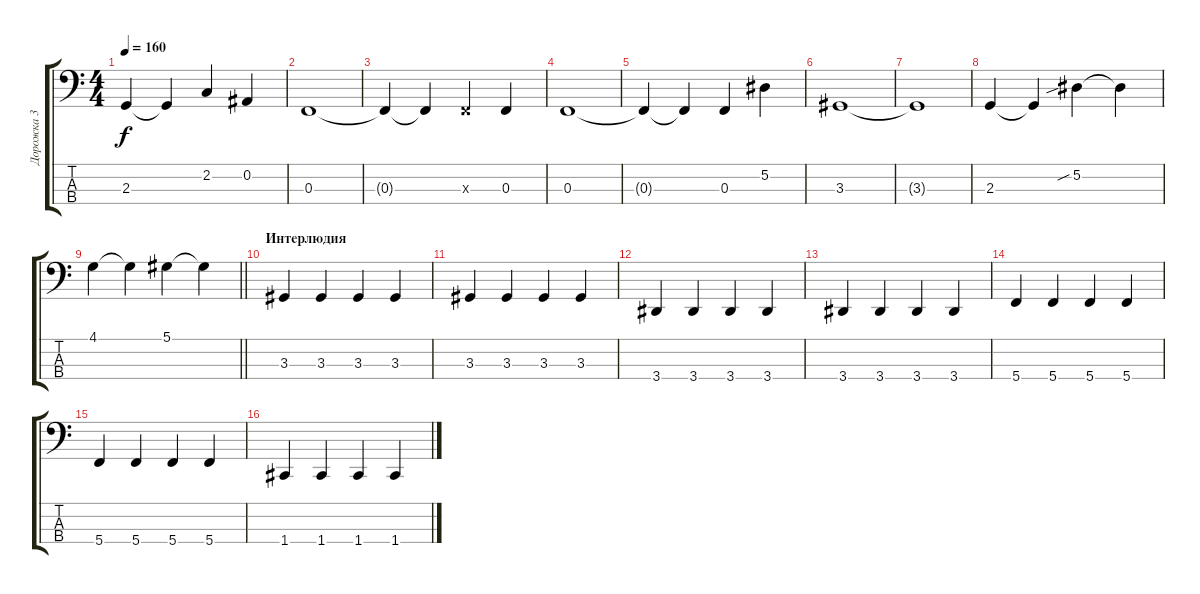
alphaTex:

\track ("Дорожка 3" "Дорожка 3") {instrument electricbassfinger}
\staff {score tabs}
\tuning (Eb2 Bb1 F1 C1) {hide}
\ts (4 4)
\tempo 160
\clef f4
\ks c
2.3{t}.4{dy f} 2.3{t}.4 2.2.4 0.2.4 |
0.3.1 |
0.3{t}.4 0.3{t}.4 0.3{x}.4 0.3.4 |
0.3.1 |
0.3{t}.4 0.3{t}.4 0.3.4 5.2.4 |
3.3.1 |
3.3{t}.1 |
2.3.4 2.3{t}.4 5.2{sib}.4 5.2{t}.4 |
\barLineRight lightlight
4.1.4 4.1{t}.4 5.1.4 5.1{t}.4 |
\section ("" "Интерлюдия")
3.3.4 3.3.4 3.3.4 3.3.4 |
3.3.4 3.3.4 3.3.4 3.3.4 |
3.4.4 3.4.4 3.4.4 3.4.4 |
3.4.4 3.4.4 3.4.4 3.4.4 |
5.4.4 5.4.4 5.4.4 5.4.4 |
5.4.4 5.4.4 5.4.4 5.4.4 |
1.4.4 1.4.4 1.4.4 1.4.4
